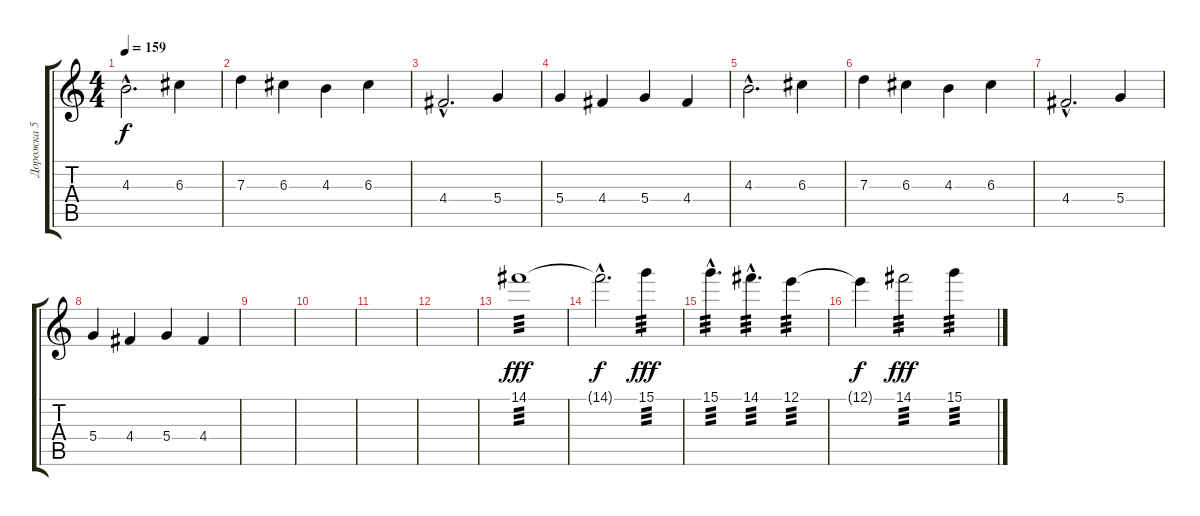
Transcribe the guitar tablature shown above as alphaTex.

\track ("Дорожка 5" "Дорожка 5") {instrument overdrivenguitar}
\staff {score tabs}
\tuning (E4 B3 G3 D3 A2 E2) {hide}
\ts (4 4)
\tempo 159
\clef g2
\ks c
4.3{hac}.2{d dy f} 6.3.4 |
7.3.4 6.3.4 4.3.4 6.3.4 |
4.4{hac}.2{d} 5.4.4 |
5.4.4 4.4.4 5.4.4 4.4.4 |
4.3{hac}.2{d} 6.3.4 |
7.3.4 6.3.4 4.3.4 6.3.4 |
4.4{hac}.2{d} 5.4.4 |
5.4.4 4.4.4 5.4.4 4.4.4 |
|
|
|
|
14.1.1{tp 3 dy fff volume 16} |
14.1{hac t}.2{d dy f} 15.1.4{tp 3 dy fff} |
15.1{hac}.4{d tp 3 volume 16} 14.1{hac}.4{d tp 3} 12.1.4{tp 3} |
12.1{t}.4{dy f} 14.1.2{tp 3 dy fff} 15.1.4{tp 3}
